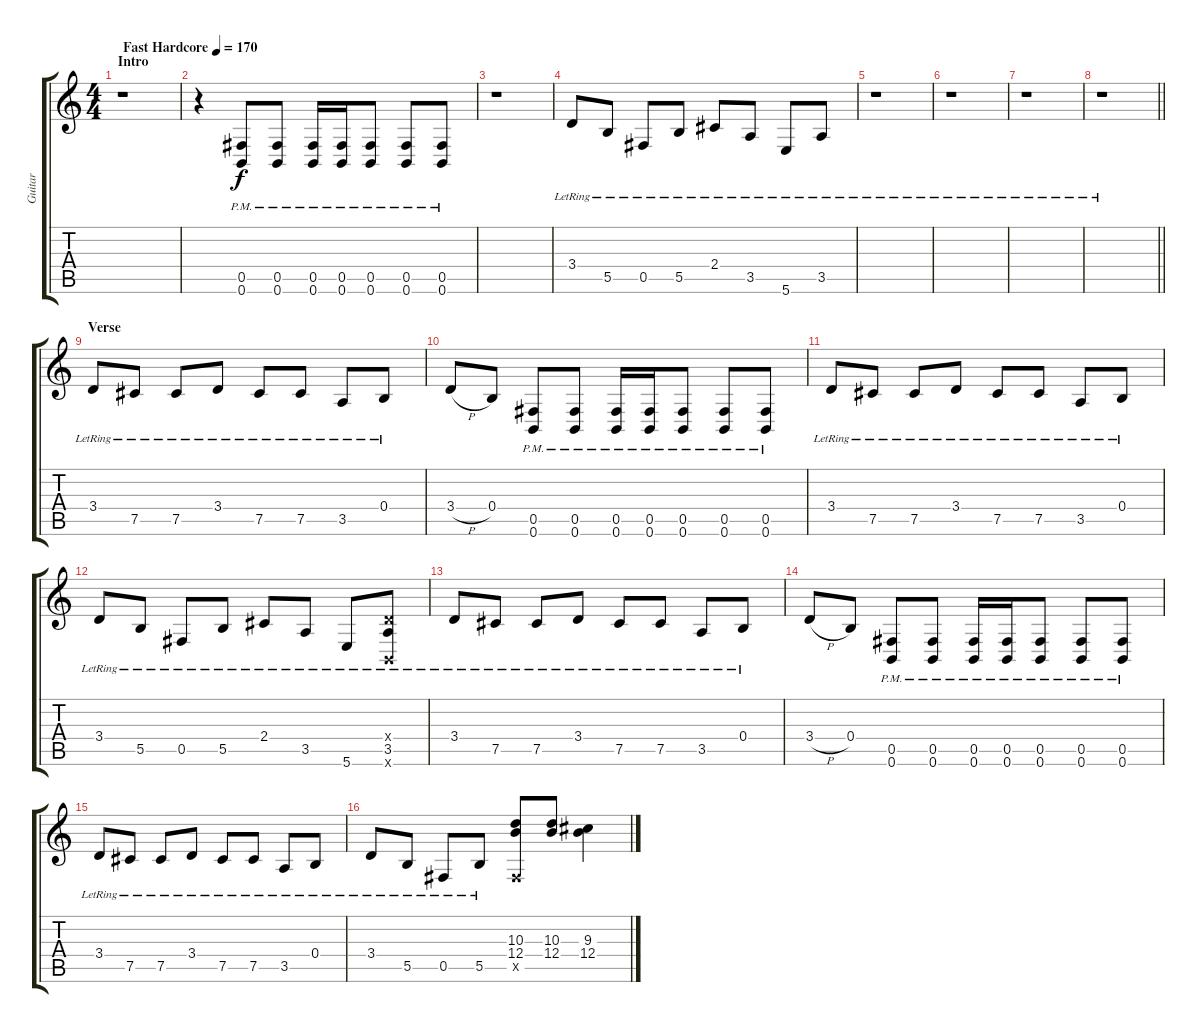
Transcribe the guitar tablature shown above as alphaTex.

\track ("Guitar" "Guitar") {instrument distortionguitar}
\staff {score tabs}
\tuning (Db4 Ab3 E3 B2 Gb2 B1) {hide}
\ts (4 4)
\section ("" "Intro")
\tempo (170 "Fast Hardcore")
\clef g2
\ks c
r.1{dy f instrument distortionguitar} |
r.4 (0.5{pm} 0.6{pm}).8 (0.5{pm} 0.6{pm}).8 (0.5{pm} 0.6{pm}).16 (0.5{pm} 0.6{pm}).16 (0.5{pm} 0.6{pm}).8 (0.5{pm} 0.6{pm}).8 (0.5{pm} 0.6{pm}).8 |
r.1 |
3.4{lr}.8 5.5{lr}.8 0.5{lr}.8 5.5{lr}.8 2.4{lr}.8 3.5{lr}.8 5.6{lr}.8 3.5{lr}.8 |
r.1 |
r.1 |
r.1 |
\barLineRight lightlight
r.1 |
\section ("" "Verse")
3.4{lr}.8 7.5{lr}.8 7.5{lr}.8 3.4{lr}.8 7.5{lr}.8 7.5{lr}.8 3.5{lr}.8 0.4{lr}.8 |
3.4{h}.8 0.4.8 (0.5{pm} 0.6{pm}).8 (0.5{pm} 0.6{pm}).8 (0.5{pm} 0.6{pm}).16 (0.5{pm} 0.6{pm}).16 (0.5{pm} 0.6{pm}).8 (0.5{pm} 0.6{pm}).8 (0.5{pm} 0.6{pm}).8 |
3.4{lr}.8 7.5{lr}.8 7.5{lr}.8 3.4{lr}.8 7.5{lr}.8 7.5{lr}.8 3.5{lr}.8 0.4{lr}.8 |
3.4{lr}.8 5.5{lr}.8 0.5{lr}.8 5.5{lr}.8 2.4{lr}.8 3.5{lr}.8 5.6{lr}.8 (3.4{x} 3.5{lr} 0.6{x}).8 |
3.4{lr}.8 7.5{lr}.8 7.5{lr}.8 3.4{lr}.8 7.5{lr}.8 7.5{lr}.8 3.5{lr}.8 0.4{lr}.8 |
3.4{h}.8 0.4.8 (0.5{pm} 0.6{pm}).8 (0.5{pm} 0.6{pm}).8 (0.5{pm} 0.6{pm}).16 (0.5{pm} 0.6{pm}).16 (0.5{pm} 0.6{pm}).8 (0.5{pm} 0.6{pm}).8 (0.5{pm} 0.6{pm}).8 |
3.4{lr}.8 7.5{lr}.8 7.5{lr}.8 3.4{lr}.8 7.5{lr}.8 7.5{lr}.8 3.5{lr}.8 0.4{lr}.8 |
3.4{lr}.8 5.5{lr}.8 0.5{lr}.8 5.5{lr}.8 (10.3 12.4 0.5{x}).8 (10.3 12.4).8 (9.3 12.4).4
